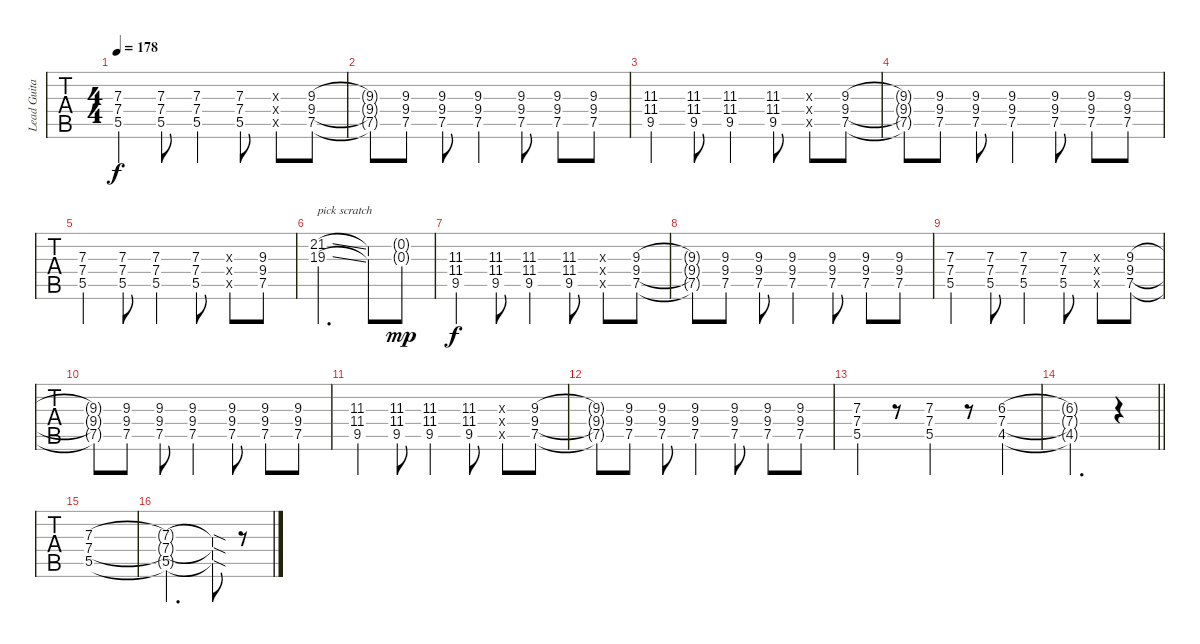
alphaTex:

\track ("Lead Guitar" "Lead Guita") {instrument overdrivenguitar}
\staff {tabs}
\tuning (E4 B3 G3 D3 A2 E2) {hide}
\ts (4 4)
\tempo 178
\clef g2
\ks d
(7.3 7.4 5.5).4{dy f} (7.3 7.4 5.5).8 (7.3 7.4 5.5).4 (7.3 7.4 5.5).8 (7.3{x} 7.4{x} 5.5{x}).8 (9.3 9.4 7.5).8 |
(9.3{t} 9.4{t} 7.5{t}).8 (9.3 9.4 7.5).8 (9.3 9.4 7.5).8 (9.3 9.4 7.5).4 (9.3 9.4 7.5).8 (9.3 9.4 7.5).8 (9.3 9.4 7.5).8 |
(11.3 11.4 9.5).4 (11.3 11.4 9.5).8 (11.3 11.4 9.5).4 (11.3 11.4 9.5).8 (11.3{x} 11.4{x} 9.5{x}).8 (9.3 9.4 7.5).8 |
(9.3{t} 9.4{t} 7.5{t}).8 (9.3 9.4 7.5).8 (9.3 9.4 7.5).8 (9.3 9.4 7.5).4 (9.3 9.4 7.5).8 (9.3 9.4 7.5).8 (9.3 9.4 7.5).8 |
(7.3 7.4 5.5).4 (7.3 7.4 5.5).8 (7.3 7.4 5.5).4 (7.3 7.4 5.5).8 (7.3{x} 7.4{x} 5.5{x}).8 (9.3 9.4 7.5).8 |
(21.2{ss} 19.3{ss}).2{d txt "pick scratch" volume 14} (21.2{t} 19.3{t}).8 (0.2{g} 0.3{g}).8{dy mp} |
(11.3 11.4 9.5).4{dy f volume 11} (11.3 11.4 9.5).8 (11.3 11.4 9.5).4 (11.3 11.4 9.5).8 (11.3{x} 11.4{x} 9.5{x}).8 (9.3 9.4 7.5).8 |
(9.3{t} 9.4{t} 7.5{t}).8 (9.3 9.4 7.5).8 (9.3 9.4 7.5).8 (9.3 9.4 7.5).4 (9.3 9.4 7.5).8 (9.3 9.4 7.5).8 (9.3 9.4 7.5).8 |
(7.3 7.4 5.5).4 (7.3 7.4 5.5).8 (7.3 7.4 5.5).4 (7.3 7.4 5.5).8 (7.3{x} 7.4{x} 5.5{x}).8 (9.3 9.4 7.5).8 |
(9.3{t} 9.4{t} 7.5{t}).8 (9.3 9.4 7.5).8 (9.3 9.4 7.5).8 (9.3 9.4 7.5).4 (9.3 9.4 7.5).8 (9.3 9.4 7.5).8 (9.3 9.4 7.5).8 |
(11.3 11.4 9.5).4 (11.3 11.4 9.5).8 (11.3 11.4 9.5).4 (11.3 11.4 9.5).8 (11.3{x} 11.4{x} 9.5{x}).8 (9.3 9.4 7.5).8 |
(9.3{t} 9.4{t} 7.5{t}).8 (9.3 9.4 7.5).8 (9.3 9.4 7.5).8 (9.3 9.4 7.5).4 (9.3 9.4 7.5).8 (9.3 9.4 7.5).8 (9.3 9.4 7.5).8 |
(7.3 7.4 5.5).4 r.8 (7.3 7.4 5.5).4 r.8 (6.3 7.4 4.5).4 |
\barLineRight lightlight
(6.3{t} 7.4{t} 4.5{t}).2{d} r.4 |
(7.3 7.4 5.5).1 |
(7.3{t} 7.4{t} 5.5{t}).2{d} (7.3{sod t} 7.4{sod t} 5.5{sod t}).8 r.8
